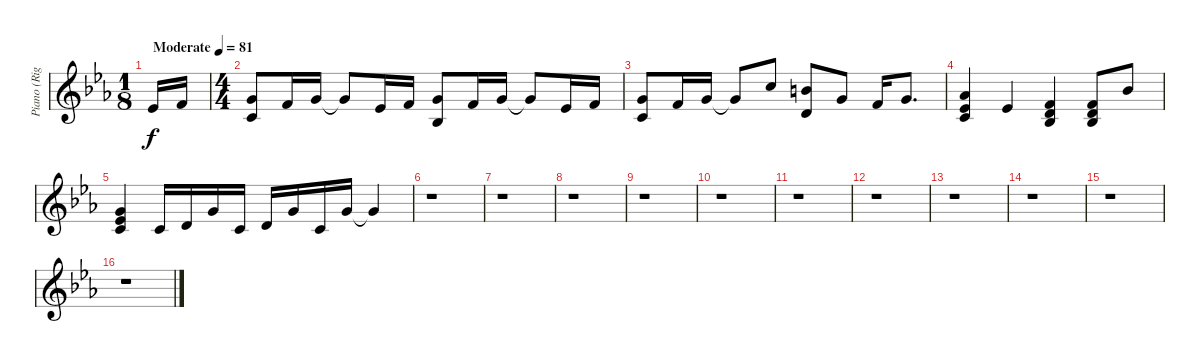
\track ("Piano (Right Hand)" "Piano (Rig") {instrument acousticgrandpiano}
\staff {score}
\tuning (E4 B3 G3 D3 A2 E2 B1) {hide}
\ts (1 8)
\tempo (81 "Moderate")
\clef g2
\ks eb
4.2.16{dy f instrument acousticgrandpiano} 1.1.16 |
\ts (4 4)
(3.1 1.2).8 1.1.16 3.1.16 3.1{t}.8 4.2.16 1.1.16 (3.1 3.3).8 1.1.16 3.1.16 3.1{t}.8 4.2.16 1.1.16 |
(3.1 1.2).8 1.1.16 3.1.16 3.1{t}.8 13.2.8 (7.1 3.2).8 3.1.8 1.1.16 3.1.8{d} |
(4.2 5.3 18.4).4 4.2.4 (1.1 3.2 3.3).4 (1.1 3.2 3.3).8 6.1.8 |
(3.1 1.2 8.3).4 1.2.16 3.2.16 3.1.16 1.2.16 3.2.16 3.1.16 1.2.16 3.1.16 3.1{t}.4 |
r.1 |
r.1 |
r.1 |
r.1 |
r.1 |
r.1 |
r.1 |
r.1 |
r.1 |
r.1 |
r.1
